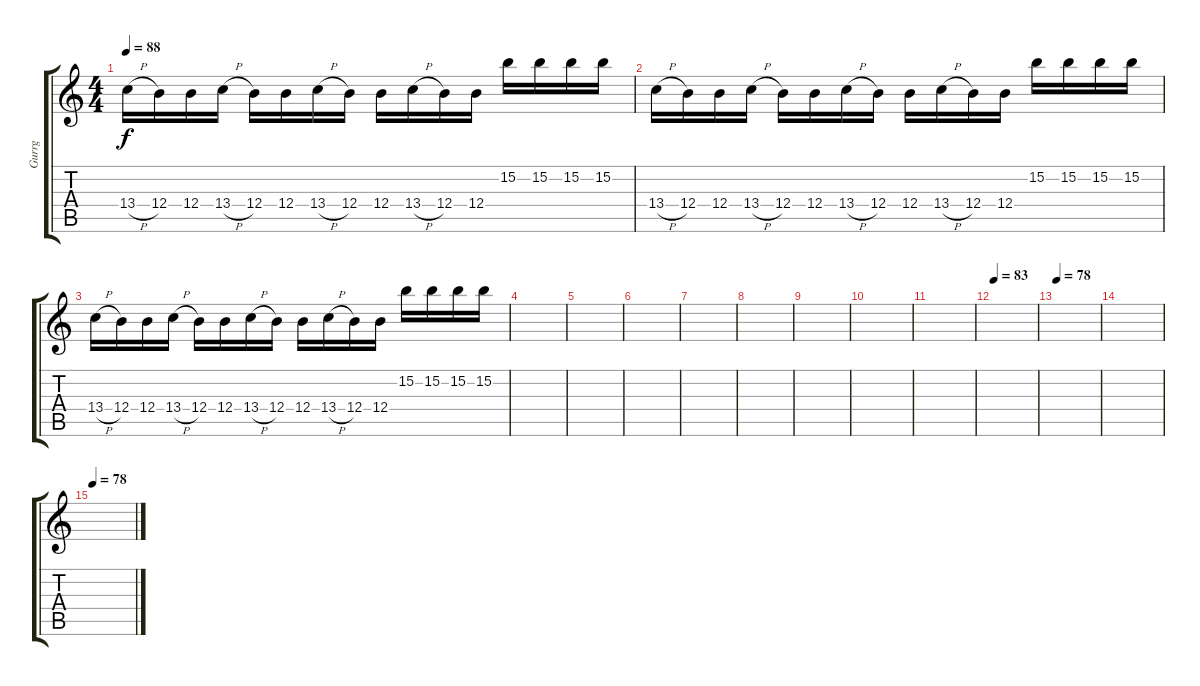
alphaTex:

\track ("Gurrg" "Gurrg") {instrument electricguitarclean}
\staff {score tabs}
\tuning (Db4 Ab3 E3 B2 Gb2 B1) {hide}
\ts (4 4)
\tempo 88
\clef g2
\ks c
13.4{h}.16{dy f} 12.4.16 12.4.16 13.4{h}.16 12.4.16 12.4.16 13.4{h}.16 12.4.16 12.4.16 13.4{h}.16 12.4.16 12.4.16 15.2.16 15.2.16 15.2.16 15.2.16 |
13.4{h}.16 12.4.16 12.4.16 13.4{h}.16 12.4.16 12.4.16 13.4{h}.16 12.4.16 12.4.16 13.4{h}.16 12.4.16 12.4.16 15.2.16 15.2.16 15.2.16 15.2.16 |
13.4{h}.16 12.4.16 12.4.16 13.4{h}.16 12.4.16 12.4.16 13.4{h}.16 12.4.16 12.4.16 13.4{h}.16 12.4.16 12.4.16 15.2.16 15.2.16 15.2.16 15.2.16 |
|
|
|
|
|
|
|
|
\tempo 83
|
\tempo 78
|
|
\tempo 78
